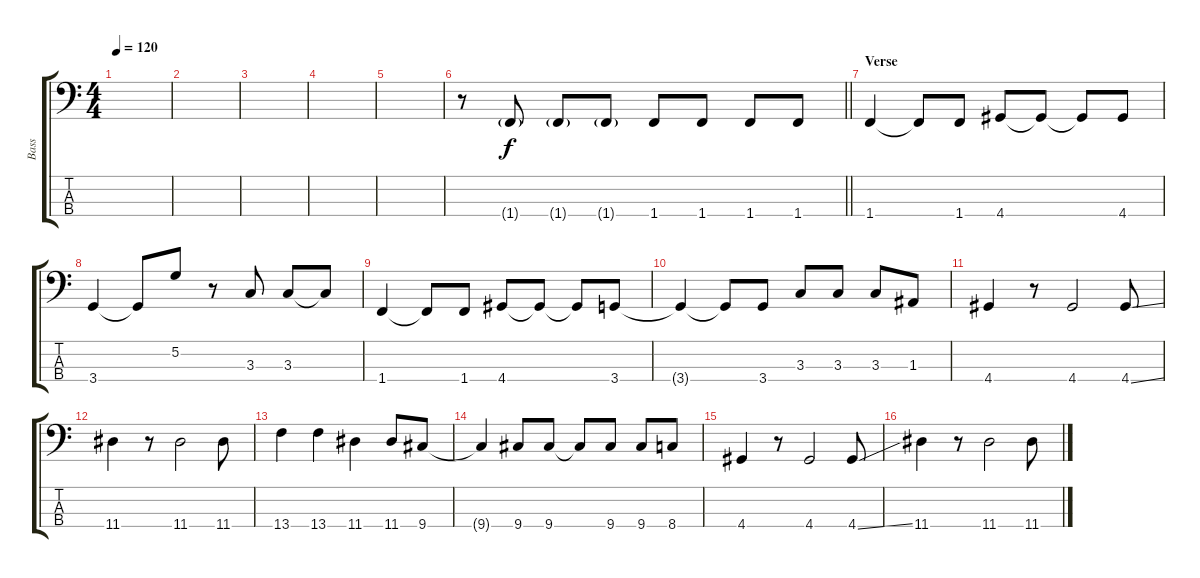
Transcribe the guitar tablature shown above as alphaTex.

\track ("Bass" "Bass") {instrument synthbass1}
\staff {score tabs}
\tuning (G2 D2 A1 E1) {hide}
\ts (4 4)
\tempo 120
\clef f4
\ks c
|
|
|
|
|
\barLineRight lightlight
r.8 1.4{g}.8 1.4{g}.8 1.4{g}.8 1.4.8{dy f} 1.4.8 1.4.8 1.4.8 |
\section ("" "Verse ")
1.4.4 1.4{t}.8 1.4.8 4.4.8 4.4{t}.8 4.4{t}.8 4.4.8 |
3.4.4 3.4{t}.8 5.2.8 r.8 3.3.8 3.3.8 3.3{t}.8 |
1.4.4 1.4{t}.8 1.4.8 4.4.8 4.4{t}.8 4.4{t}.8 3.4.8 |
3.4{t}.4 3.4{t}.8 3.4.8 3.3.8 3.3.8 3.3.8 1.3.8 |
4.4.4 r.8 4.4.2 4.4{ss}.8 |
11.4.4 r.8 11.4.2 11.4.8 |
13.4.4 13.4.4 11.4.4 11.4.8 9.4.8 |
9.4{t}.4 9.4.8 9.4.8 9.4{t}.8 9.4.8 9.4.8 8.4.8 |
4.4.4 r.8 4.4.2 4.4{ss}.8 |
11.4.4 r.8 11.4.2 11.4.8
